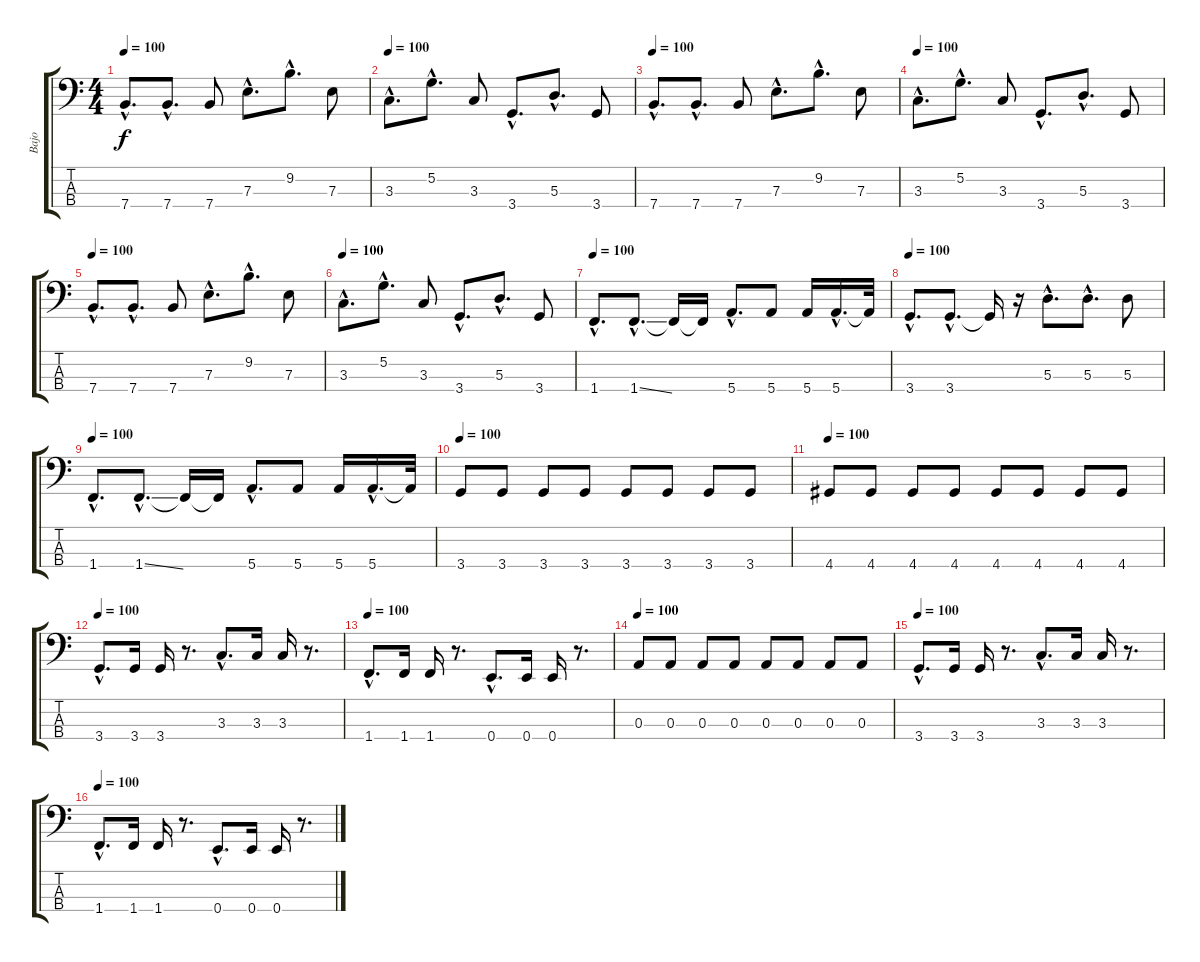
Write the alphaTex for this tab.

\track ("Bajo" "Bajo") {instrument electricbasspick}
\staff {score tabs}
\tuning (G2 D2 A1 E1) {hide}
\ts (4 4)
\tempo 100
\clef f4
\ks c
7.4{hac}.8{d dy f} 7.4{hac}.8{d} 7.4.8 7.3{hac}.8{d} 9.2{hac}.8{d} 7.3.8 |
\tempo 100
3.3{hac}.8{d} 5.2{hac}.8{d} 3.3.8 3.4{hac}.8{d} 5.3{hac}.8{d} 3.4.8 |
\tempo 100
7.4{hac}.8{d} 7.4{hac}.8{d} 7.4.8 7.3{hac}.8{d} 9.2{hac}.8{d} 7.3.8 |
\tempo 100
3.3{hac}.8{d} 5.2{hac}.8{d} 3.3.8 3.4{hac}.8{d} 5.3{hac}.8{d} 3.4.8 |
\tempo 100
7.4{hac}.8{d} 7.4{hac}.8{d} 7.4.8 7.3{hac}.8{d} 9.2{hac}.8{d} 7.3.8 |
\tempo 100
3.3{hac}.8{d} 5.2{hac}.8{d} 3.3.8 3.4{hac}.8{d} 5.3{hac}.8{d} 3.4.8 |
\tempo 100
1.4{hac}.8{d} 1.4{ss hac}.8{d} 1.4{t}.16 1.4{t}.16 5.4{hac}.8{d} 5.4.8 5.4.16 5.4{hac}.16{d} 5.4{t}.32 |
\tempo 100
3.4{hac}.8{d} 3.4{hac}.8{d} 3.4{t}.16 r.16 5.3{hac}.8{d} 5.3{hac}.8{d} 5.3.8 |
\tempo 100
1.4{hac}.8{d} 1.4{ss hac}.8{d} 1.4{t}.16 1.4{t}.16 5.4{hac}.8{d} 5.4.8 5.4.16 5.4{hac}.16{d} 5.4{t}.32 |
\tempo 100
3.4.8 3.4.8 3.4.8 3.4.8 3.4.8 3.4.8 3.4.8 3.4.8 |
\tempo 100
4.4.8 4.4.8 4.4.8 4.4.8 4.4.8 4.4.8 4.4.8 4.4.8 |
\tempo 100
3.4{hac}.8{d} 3.4.16 3.4.16 r.8{d} 3.3{hac}.8{d} 3.3.16 3.3.16 r.8{d} |
\tempo 100
1.4{hac}.8{d} 1.4.16 1.4.16 r.8{d} 0.4{hac}.8{d} 0.4.16 0.4.16 r.8{d} |
\tempo 100
0.3.8 0.3.8 0.3.8 0.3.8 0.3.8 0.3.8 0.3.8 0.3.8 |
\tempo 100
3.4{hac}.8{d} 3.4.16 3.4.16 r.8{d} 3.3{hac}.8{d} 3.3.16 3.3.16 r.8{d} |
\tempo 100
1.4{hac}.8{d} 1.4.16 1.4.16 r.8{d} 0.4{hac}.8{d} 0.4.16 0.4.16 r.8{d}
